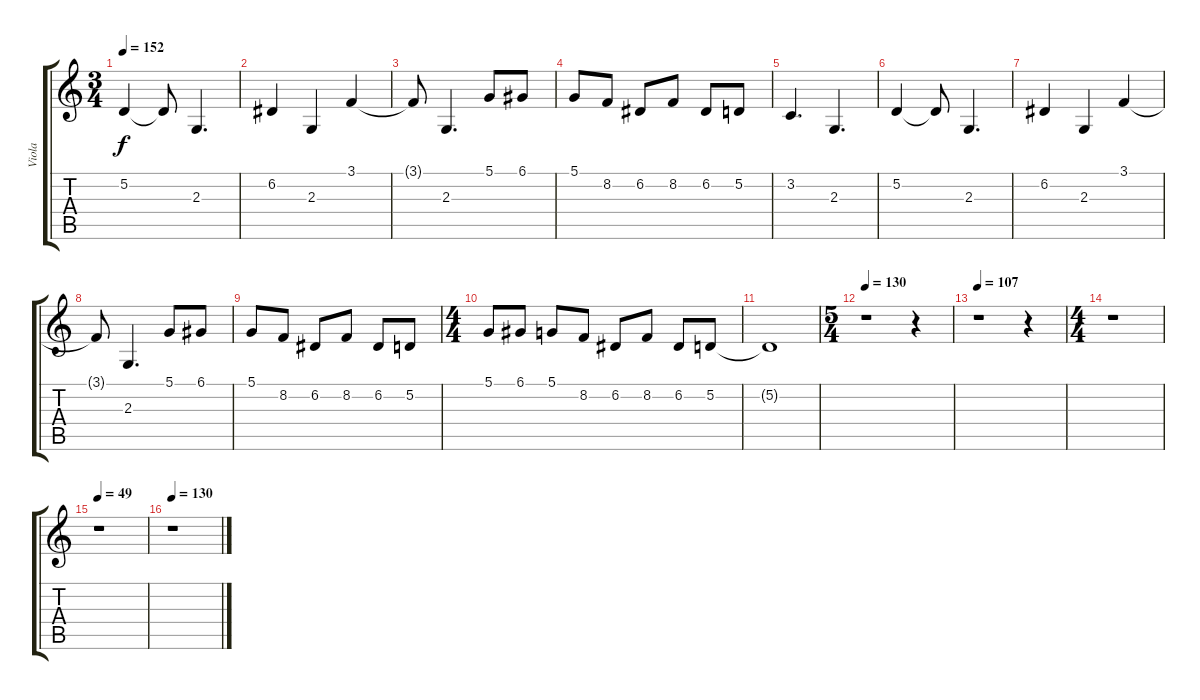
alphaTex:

\track ("Viola" "Viola") {instrument viola}
\staff {score tabs}
\tuning (D4 A3 F3 C3 G2 D2) {hide}
\ts (3 4)
\tempo 152
\clef g2
\ks c
5.2.4{dy f} 5.2{t}.8 2.3.4{d} |
6.2.4 2.3.4 3.1.4 |
3.1{t}.8 2.3.4{d} 5.1.8 6.1.8 |
5.1.8 8.2.8 6.2.8 8.2.8 6.2.8 5.2.8 |
3.2.4{d} 2.3.4{d} |
5.2.4 5.2{t}.8 2.3.4{d} |
6.2.4 2.3.4 3.1.4 |
3.1{t}.8 2.3.4{d} 5.1.8 6.1.8 |
5.1.8 8.2.8 6.2.8 8.2.8 6.2.8 5.2.8 |
\ts (4 4)
5.1.8 6.1.8 5.1.8 8.2.8 6.2.8 8.2.8 6.2.8 5.2.8 |
5.2{t}.1 |
\ts (5 4)
\tempo 130
r.1 r.4 |
\tempo 107
r.1 r.4 |
\ts (4 4)
r.1 |
\tempo 49
r.1 |
\tempo 130
r.1
